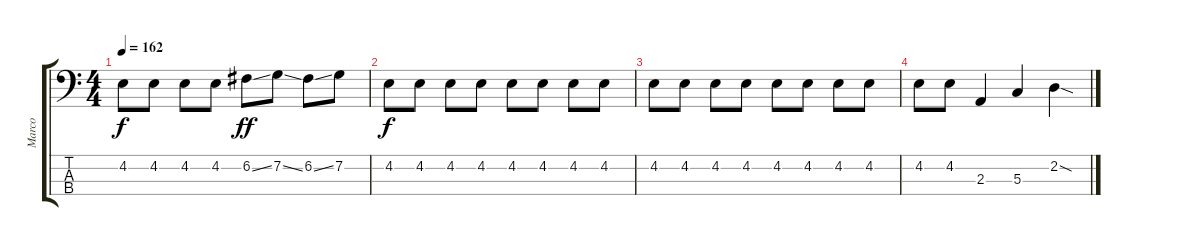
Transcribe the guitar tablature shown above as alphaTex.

\track ("Marco" "Marco") {instrument electricbasspick}
\staff {score tabs}
\tuning (F2 C2 G1 D1) {hide}
\ts (4 4)
\tempo 162
\clef f4
\ks c
4.2.8{dy f} 4.2.8 4.2.8 4.2.8 6.2{ss}.8{dy ff} 7.2{ss}.8 6.2{ss}.8 7.2.8 |
4.2.8{dy f} 4.2.8 4.2.8 4.2.8 4.2.8 4.2.8 4.2.8 4.2.8 |
4.2.8 4.2.8 4.2.8 4.2.8 4.2.8 4.2.8 4.2.8 4.2.8 |
4.2.8 4.2.8 2.3.4 5.3.4 2.2{sod}.4
